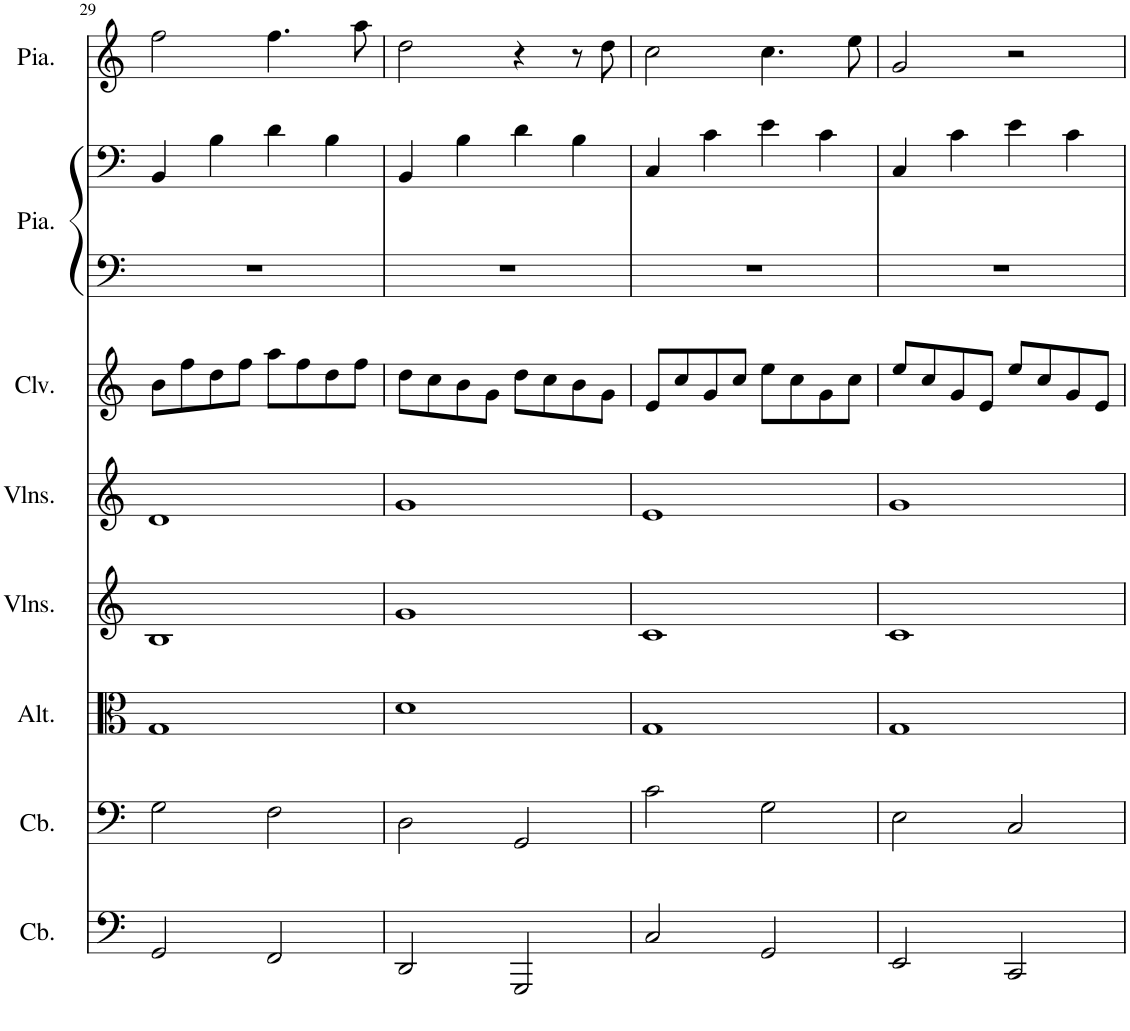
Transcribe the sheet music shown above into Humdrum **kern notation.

**kern	**kern	**kern	**kern	**kern	**kern	**kern	**kern	**kern
*part8	*part7	*part6	*part5	*part4	*part3	*part2	*part2	*part1
*staff9	*staff8	*staff7	*staff6	*staff5	*staff4	*staff3	*staff2	*staff1
*I"Contrebasse	*I"Contrebasse	*I"Altos	*I"Violons	*I"Violons	*I"Clavicorde	*I"Piano	*	*I"Piano, Ponkf
*I'Cb.	*I'Cb.	*I'Alt.	*I'Vlns.	*I'Vlns.	*I'Clv.	*I'Pia.	*	*I'Pia.
!!LO:PB:g=z
*clefF4	*clefF4	*clefC3	*clefG2	*clefG2	*clefG2	*clefF4	*clefF4	*clefG2
*Trd7c12	*Trd7c12	*	*	*	*	*	*	*
*k[]	*k[]	*k[]	*k[]	*k[]	*k[]	*k[]	*k[]	*k[]
*M4/4	*M4/4	*M4/4	*M4/4	*M4/4	*M4/4	*M4/4	*M4/4	*M4/4
=29	=29	=29	=29	=29	=29	=29	=29	=29
2GG/	2G\	1G	1B	1d	8b\L	1r	4BB/	2ff\
.	.	.	.	.	8ff\	.	.	.
.	.	.	.	.	8dd\	.	4B\	.
.	.	.	.	.	8ff\J	.	.	.
2FF/	2F\	.	.	.	8aa\L	.	4d\	4.ff\
.	.	.	.	.	8ff\	.	.	.
.	.	.	.	.	8dd\	.	4B\	.
.	.	.	.	.	8ff\J	.	.	8aa\
=30	=30	=30	=30	=30	=30	=30	=30	=30
2DD/	2D\	1d	1g	1g	8dd\L	1r	4BB/	2dd\
.	.	.	.	.	8cc\	.	.	.
.	.	.	.	.	8b\	.	4B\	.
.	.	.	.	.	8g\J	.	.	.
2GGG/	2GG/	.	.	.	8dd\L	.	4d\	4r
.	.	.	.	.	8cc\	.	.	.
.	.	.	.	.	8b\	.	4B\	8r
.	.	.	.	.	8g\J	.	.	8dd\
=31	=31	=31	=31	=31	=31	=31	=31	=31
2C/	2c\	1G	1c	1e	8e/L	1r	4C/	2cc\
.	.	.	.	.	8cc/	.	.	.
.	.	.	.	.	8g/	.	4c\	.
.	.	.	.	.	8cc/J	.	.	.
2GG/	2G\	.	.	.	8ee\L	.	4e\	4.cc\
.	.	.	.	.	8cc\	.	.	.
.	.	.	.	.	8g\	.	4c\	.
.	.	.	.	.	8cc\J	.	.	8ee\
=32	=32	=32	=32	=32	=32	=32	=32	=32
2EE/	2E\	1G	1c	1g	8ee/L	1r	4C/	2g/
.	.	.	.	.	8cc/	.	.	.
.	.	.	.	.	8g/	.	4c\	.
.	.	.	.	.	8e/J	.	.	.
2CC/	2C/	.	.	.	8ee/L	.	4e\	2r
.	.	.	.	.	8cc/	.	.	.
.	.	.	.	.	8g/	.	4c\	.
.	.	.	.	.	8e/J	.	.	.
=	=	=	=	=	=	=	=	=
*-	*-	*-	*-	*-	*-	*-	*-	*-
